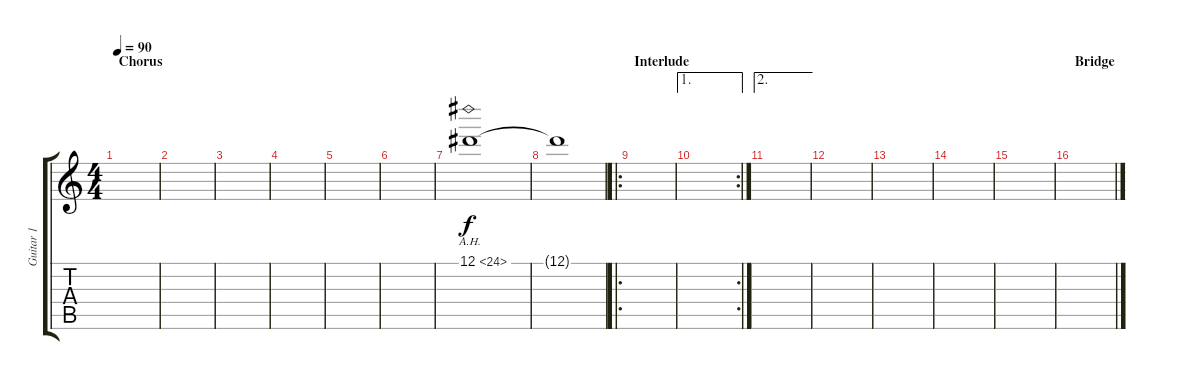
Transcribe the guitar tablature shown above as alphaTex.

\track ("Guitar 1" "Guitar 1") {instrument overdrivenguitar}
\staff {score tabs}
\tuning (Eb4 Bb3 Gb3 Db3 Ab2 Eb2) {hide}
\ts (4 4)
\section ("" "Chorus")
\tempo 90
\clef g2
\ks c
|
|
|
|
|
|
12.1{ah 12}.1 |
12.1{t}.1{volume 0} |
\ro
\section ("" "Interlude")
|
\ae 1
\rc 2
|
\ae 2
|
|
|
|
|
\section ("" "Bridge")
